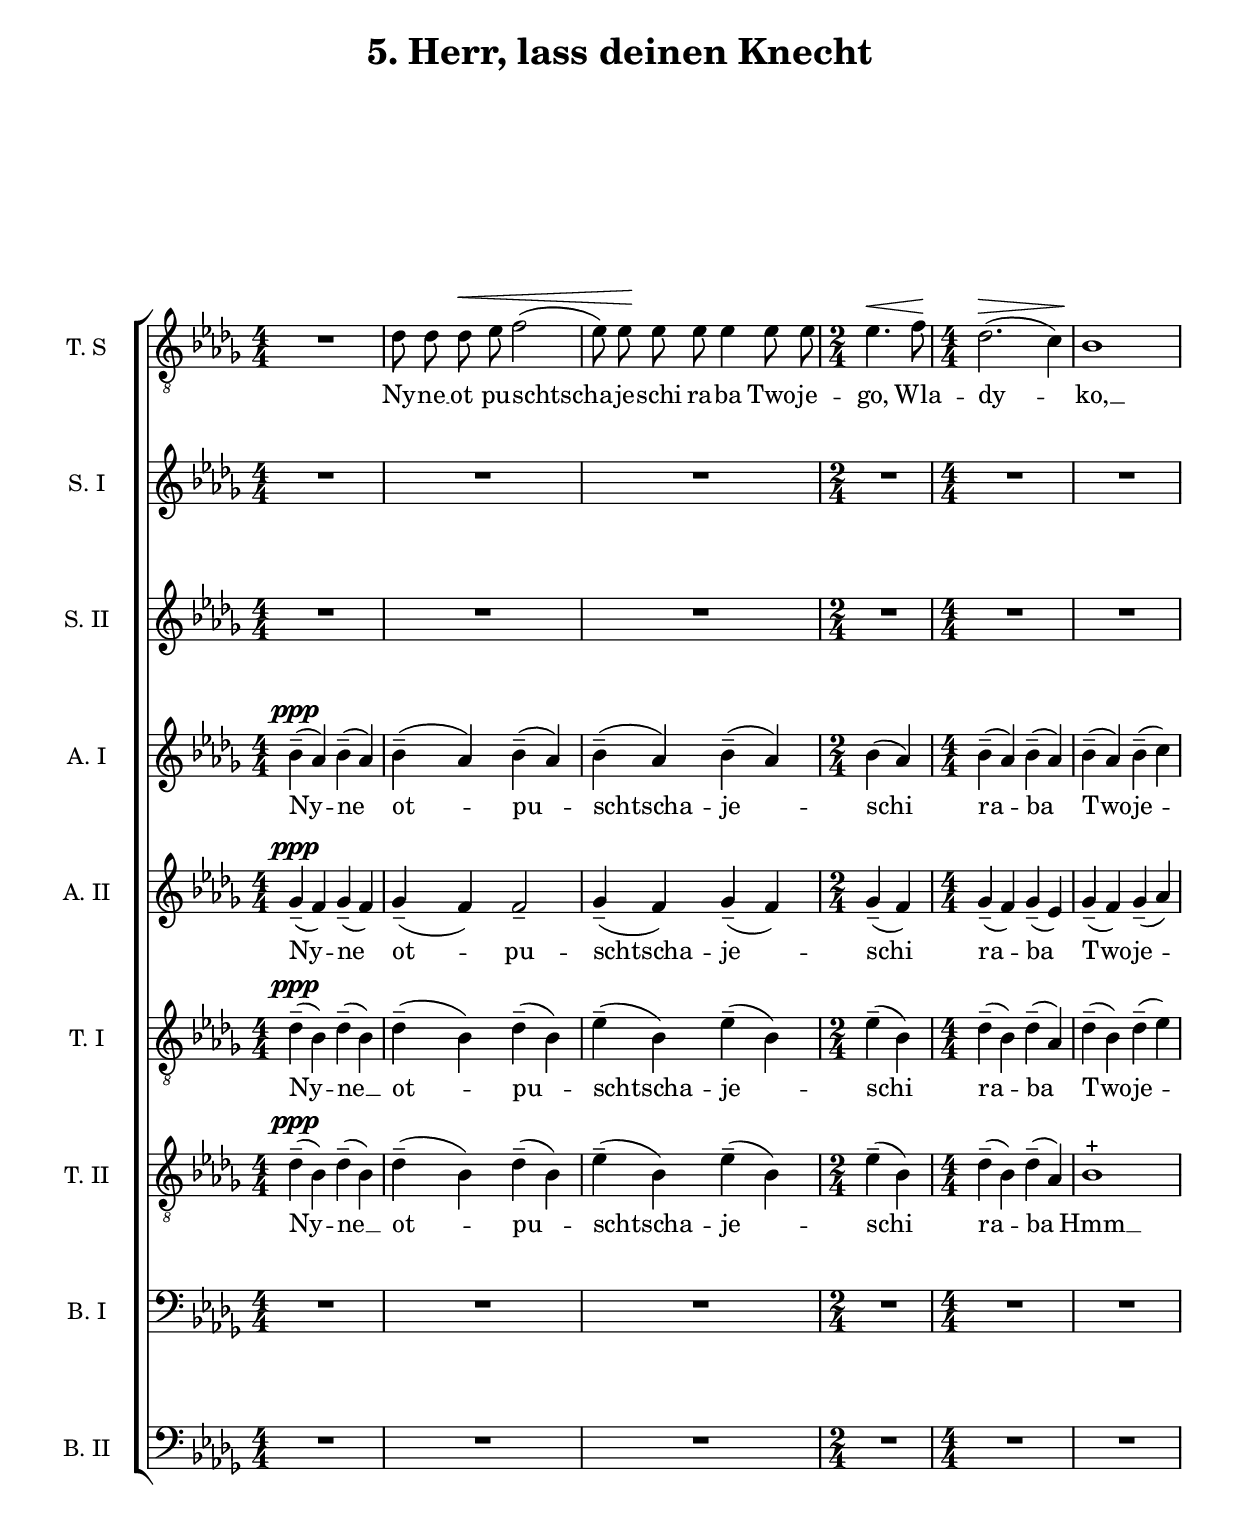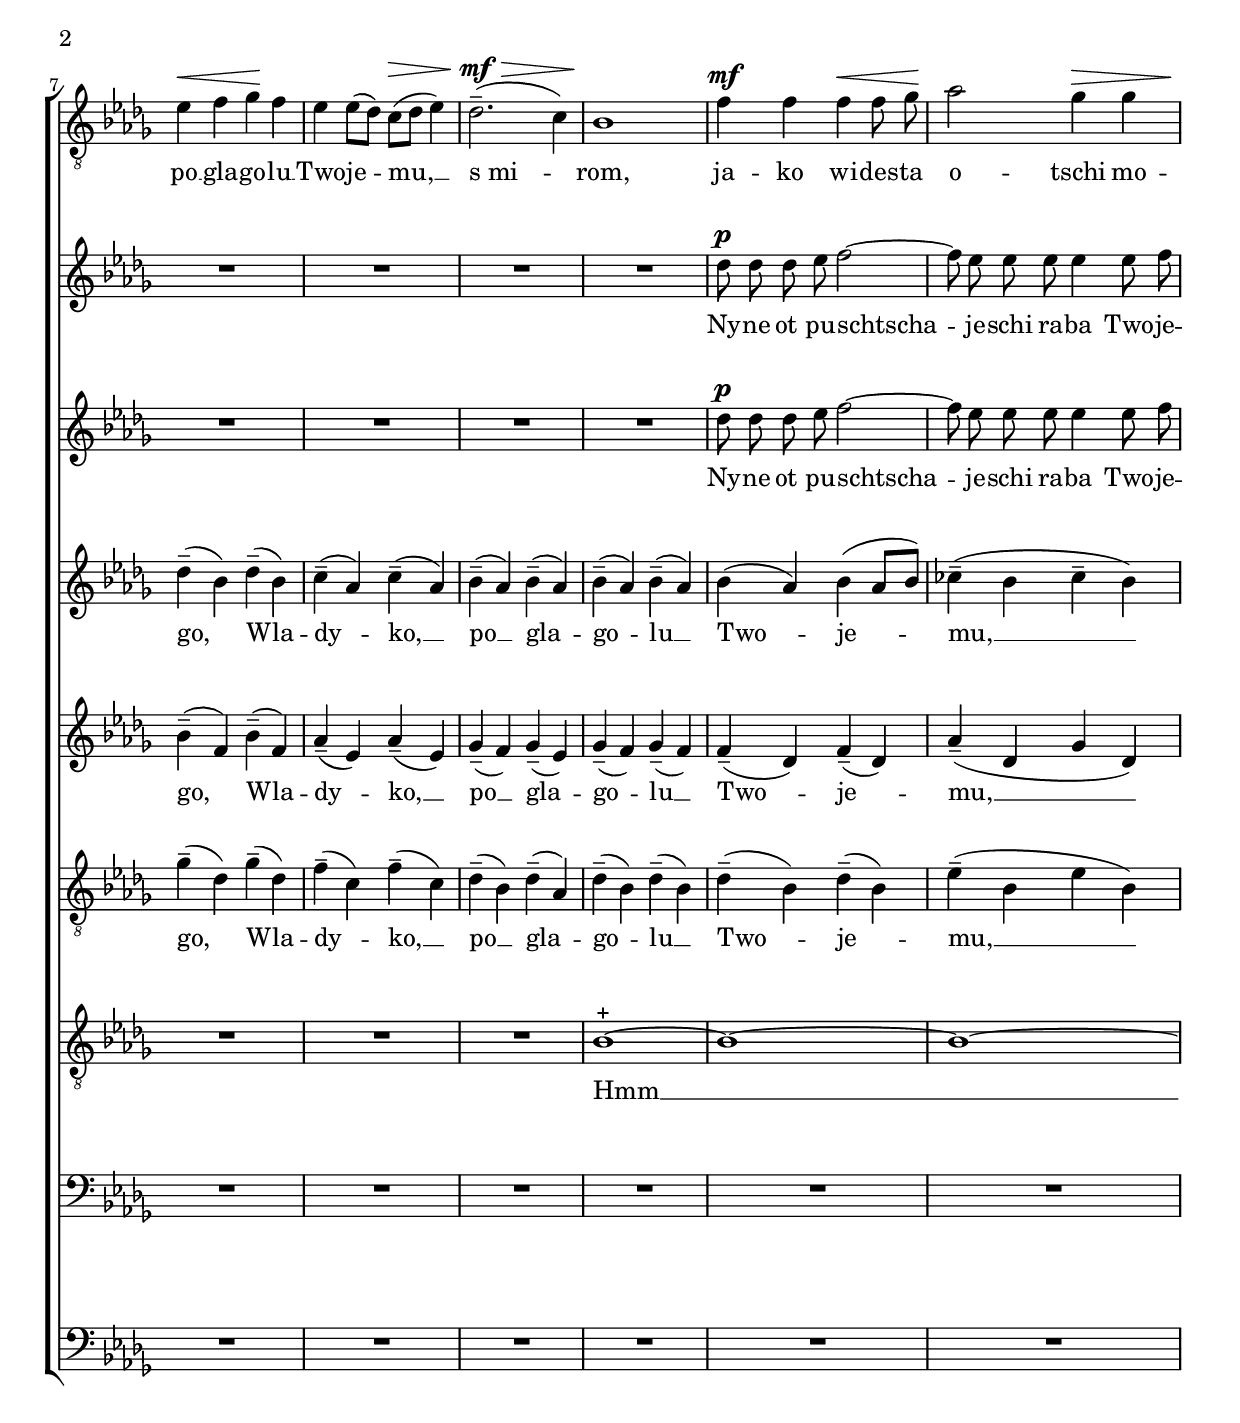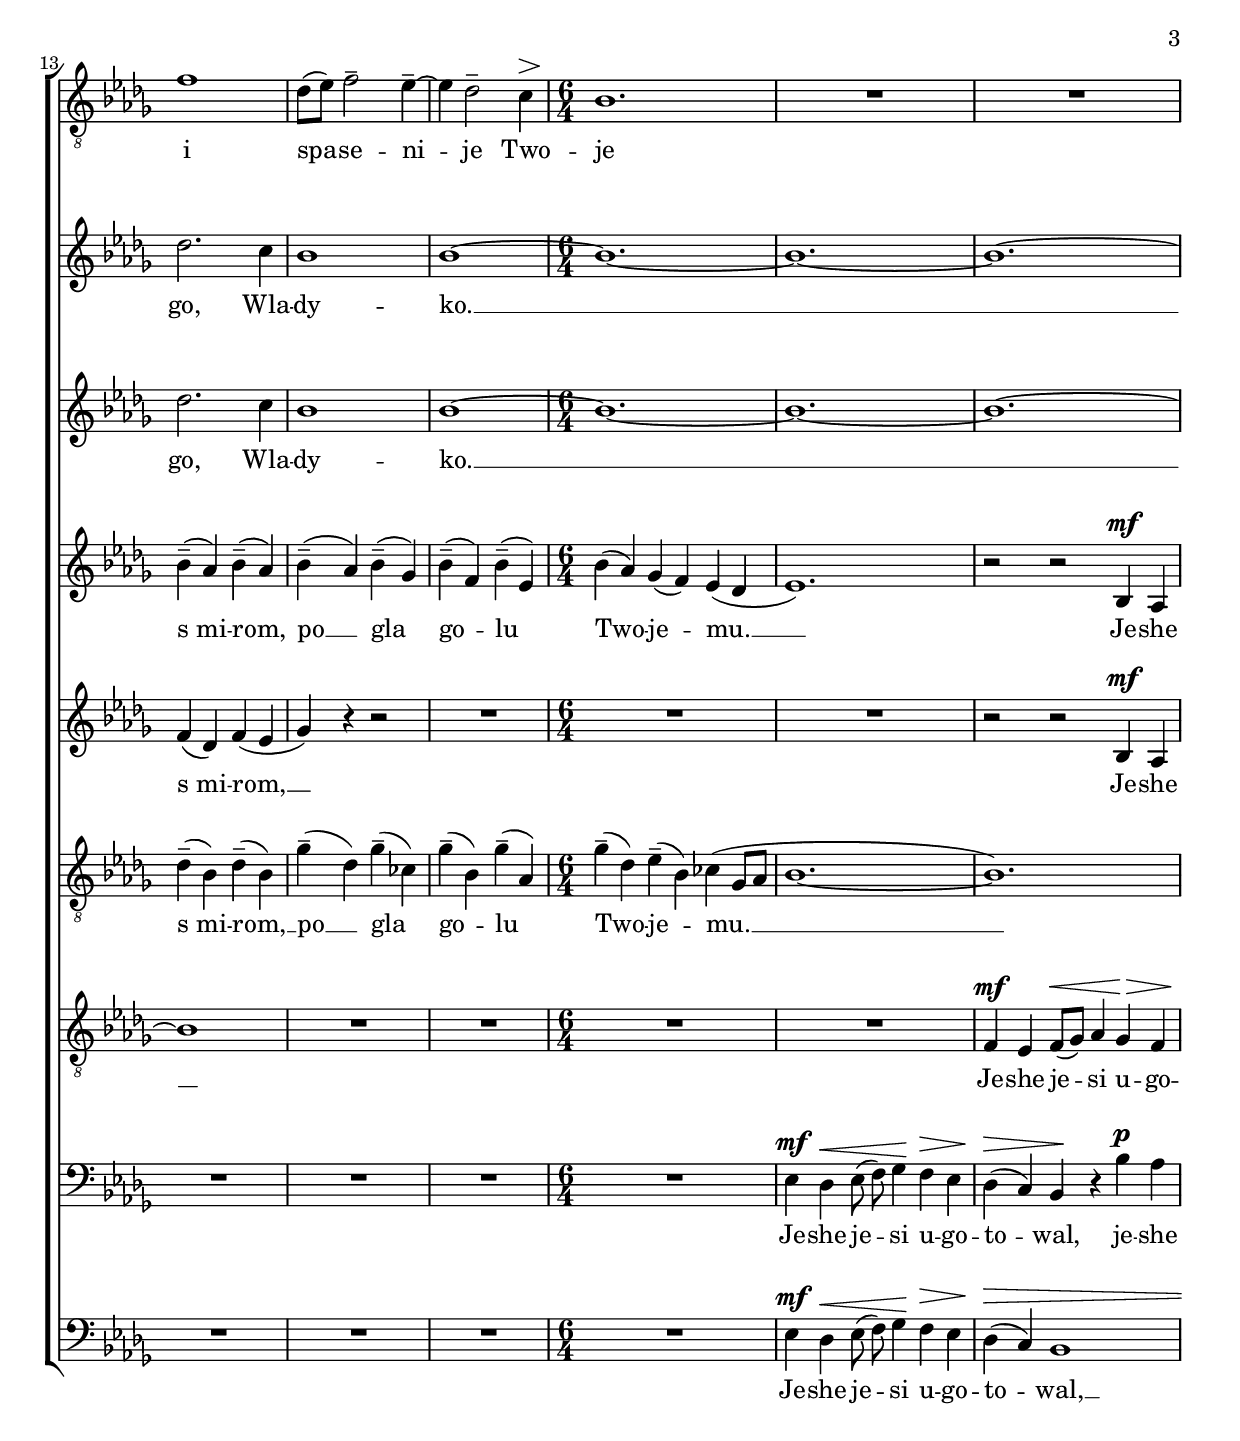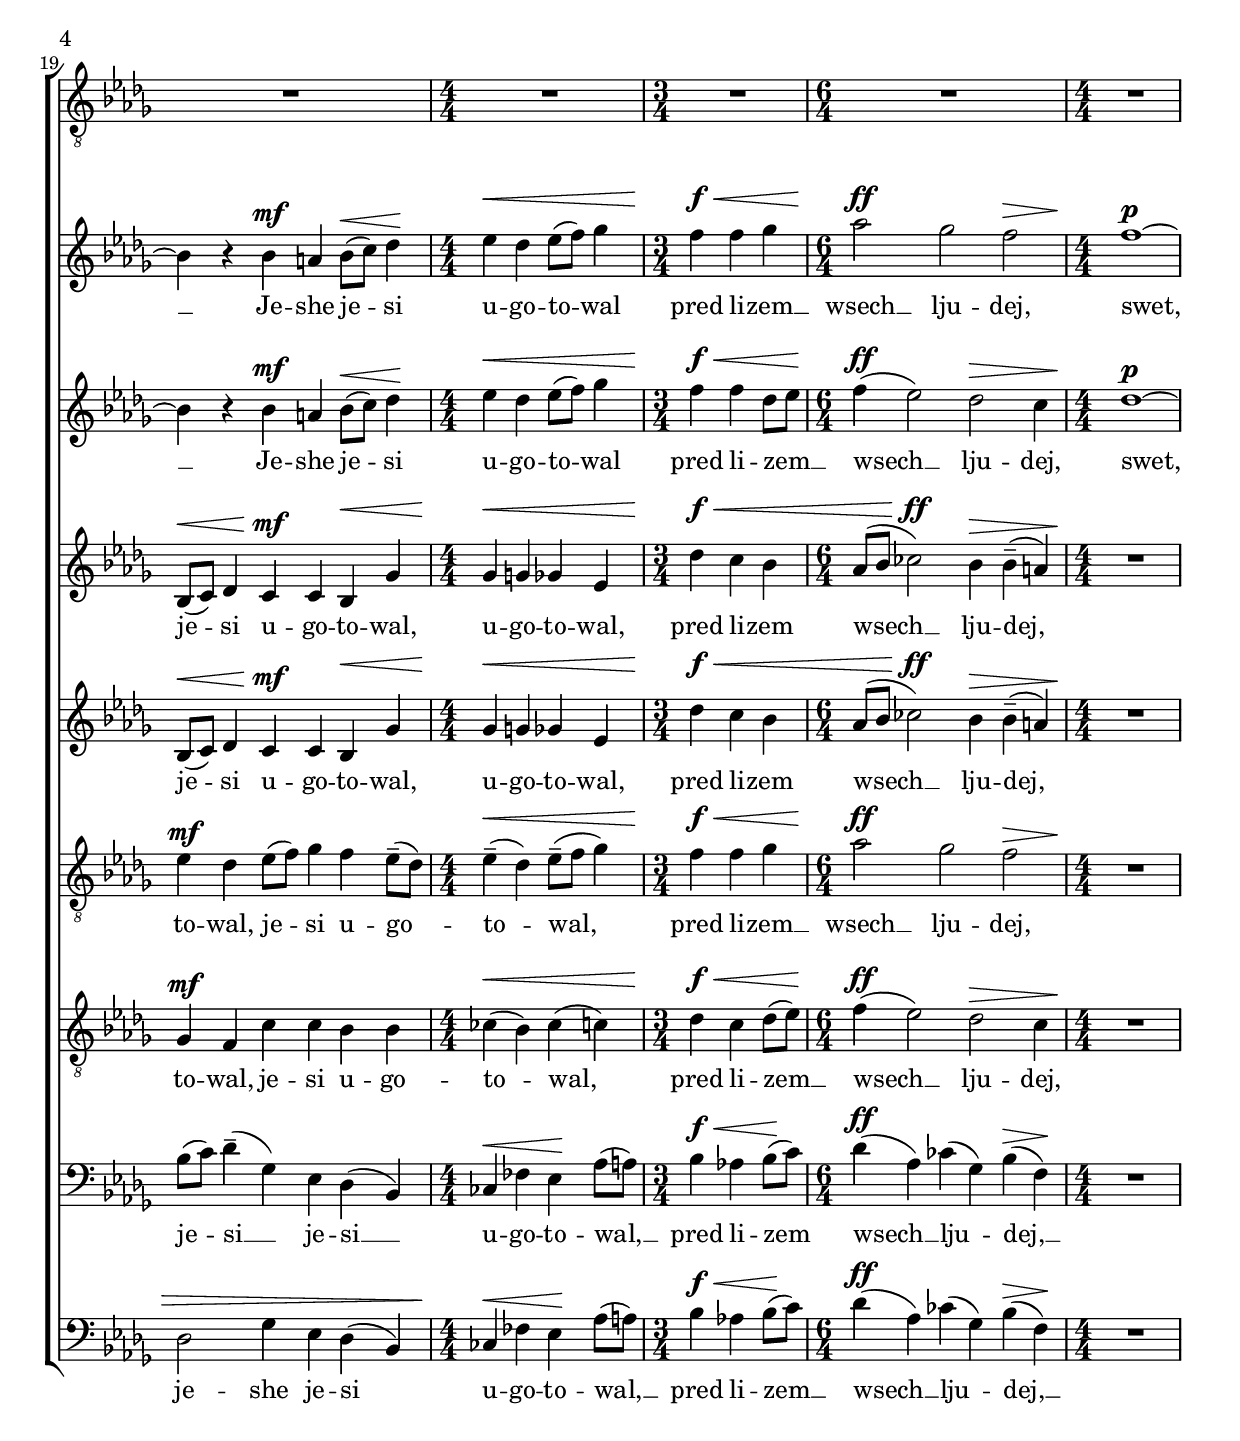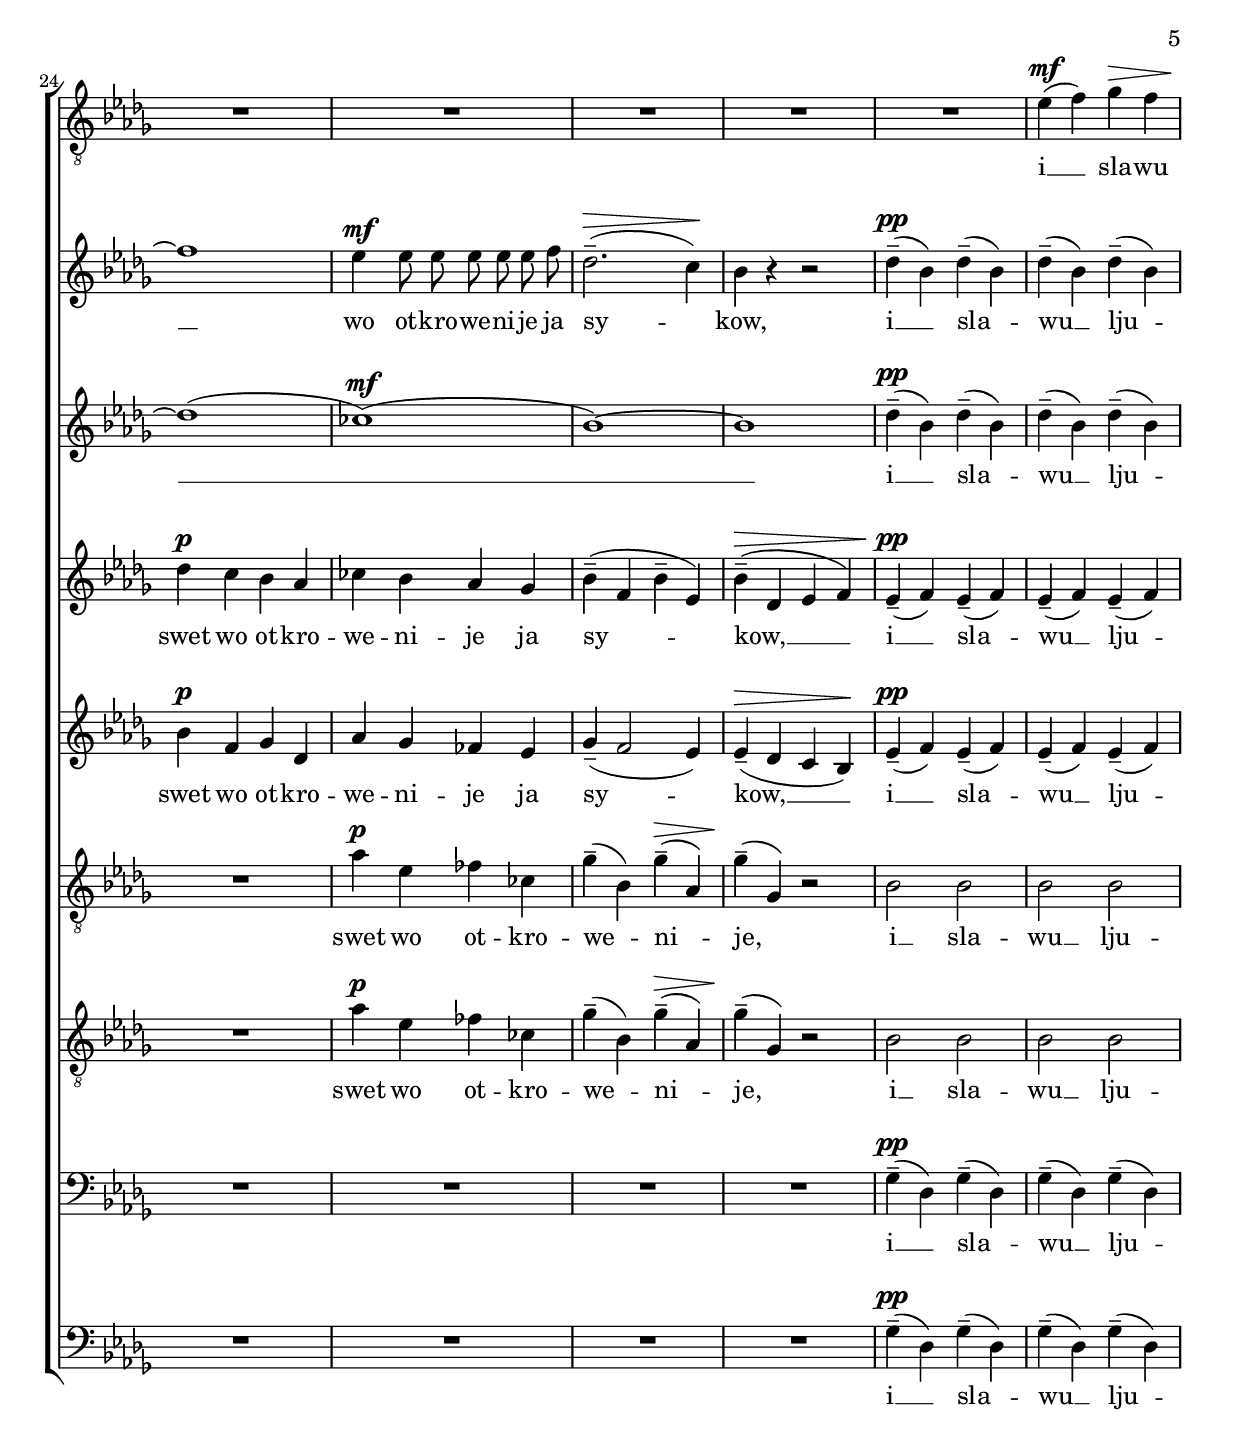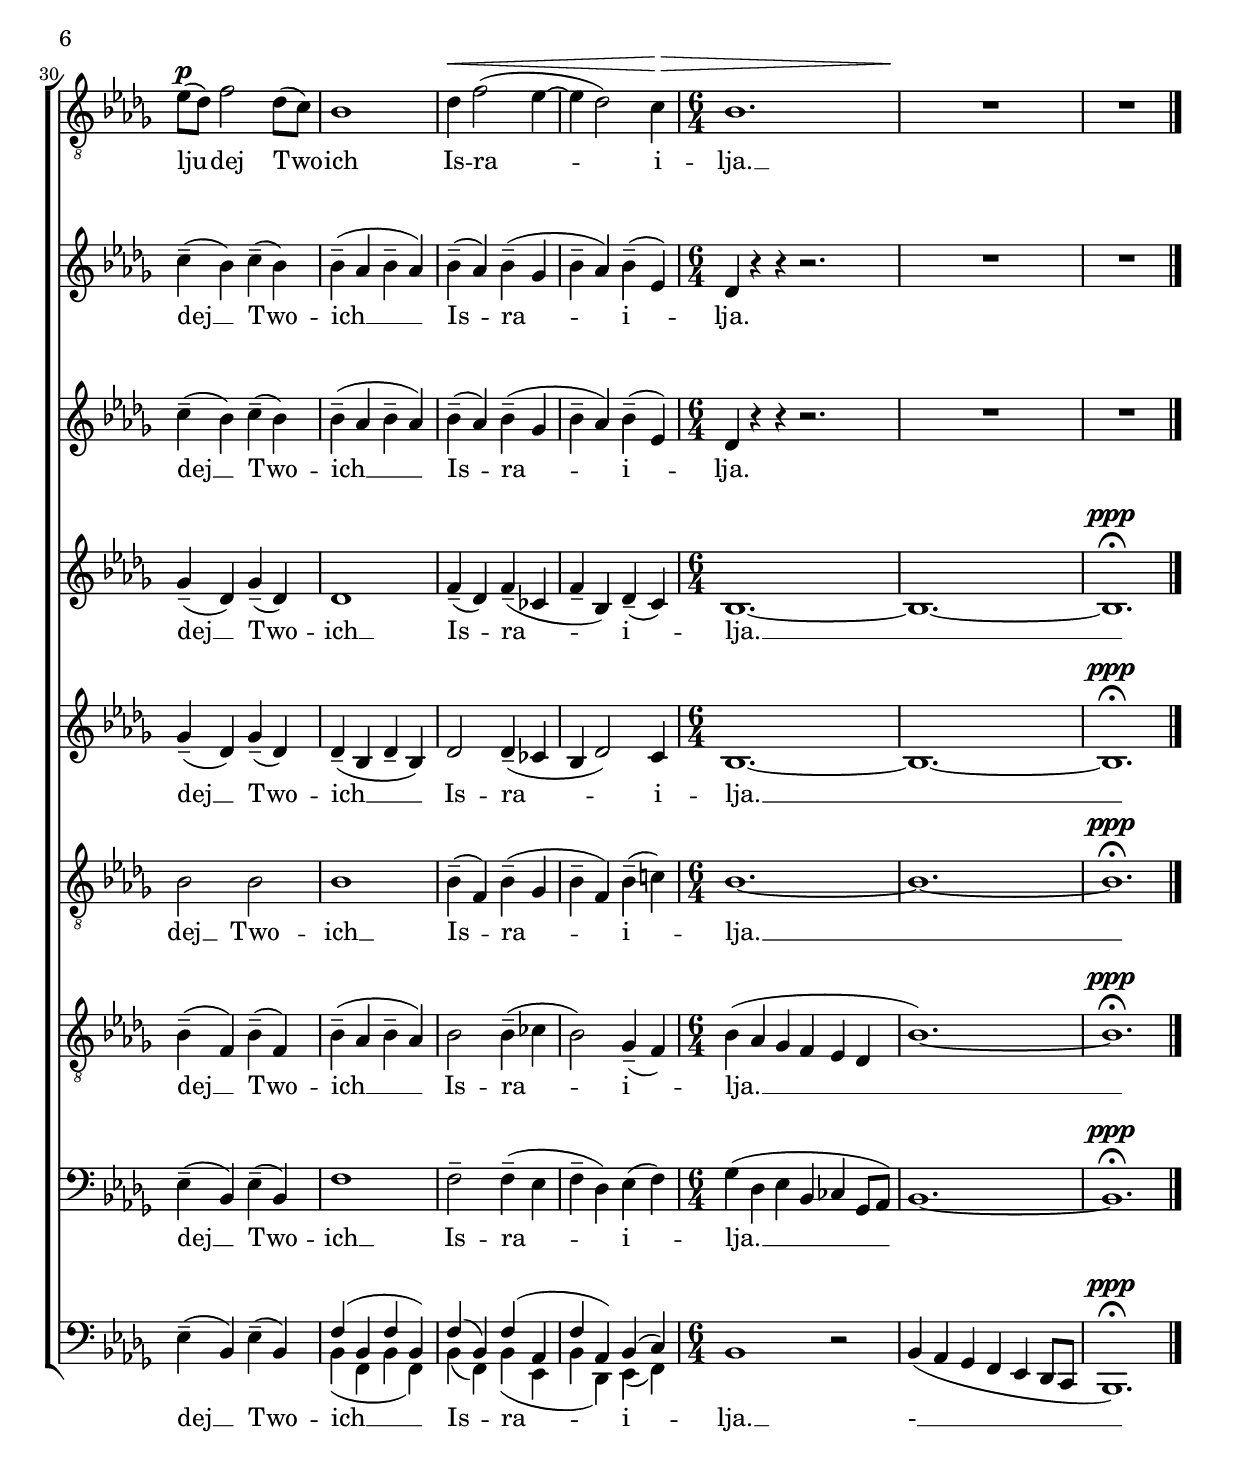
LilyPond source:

\version "2.16.2"

#(ly:set-option 'midi-extension "mid")

\header {
  title = "5. Herr, lass deinen Knecht"
  % Remove default LilyPond tagline
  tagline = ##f
}



\paper {
  #(set-paper-size "a4")
}

global = {
  \key des \major
  \autoBeamOff
  \numericTimeSignature
  \compressFullBarRests
  \dynamicUp
}

obreak = {}

\include "articulate.ly"


tenoreSoloVoice = \relative c' {
  \global
  \time 4/4
  R1
  des8 des8 des8 \< es8 f2 ( | % 3
  es8  ) es8 \! es8 es8 es4 es8 es8 | % 4
  \time 2/4
  es4. \< f8 | % 5
  \time 4/4
  des2. \> ( c4 ) | % 6
  bes1 \! | % 7
  es4 \< f4 ges4 \! f4 | % 8
  es4 es8 ([ des8 )] c8[ \> ( des8] es4 ) | % 9
  des2.\mf \> -- ( c4 ) |
  bes1 \! | % 11
  f'4 \mf f4 f4 \< f8 ges8 | % 12
  as2 \! ges4 \>  ges4 |
  f1 \! |

  des8 [ ( es8] ) f2 -- es4 ~ -- | % 3
  es4 des2 -- c4 \> | % 4
  \time 6/4

  bes1. \! | % 5
  R1.*3 | % 8

  \time 4/4  R1 | % 9
  \time 3/4  R2. |
  \time 6/4  R1.
  \time 4/4  R1 * 6 |

  es4 \mf ( f4 ) ges4 \> f4 | % 8
  es8\p [ ( des8 ]) f2 des8 [ ( c8 ]) | % 9
  bes1 |
  des4 \< f2 ( es4 ~ | % 11
  es4 des2 )  c4 \> |
  \time 6/4
  bes1.
  R1. \!
  R1.  \bar "|."

}

tenoreSoloVerse = \lyricmode {
  Ny -- ne __ "ot " -- pu -- schtscha -- je -- schi
  ra -- ba Two -- je -- "go," Wla  -- dy --
  "ko," __ po __ gla --   go -- lu __
  Two -- je -- "mu," __	"s mi" -- "rom,"

  ja --  ko wi -- des -- ta o -- tschi mo -- i spa -- se -- ni -- je
  Two -- je

  i __ sla -- wu lju -- dej Two -- ich

  Is -- ra -- i -- "lja." __

}






sopranoOneVoice = \relative c'' {
  \global
  \time 4/4
  R1*3
  \time 2/4
  R2
  \time 4/4
  R1*6
  des8 \p des8 des8 es8 f2 ~ | % ==>11
  f8 es8  es8  es8 es4 es8 f8  |

  des2.  c4 | % 2
  bes1 | % 3
  bes1 ~ | % 4
  \time 6/4  bes1. ~ | % 5
  bes1. ~  | % 6
  bes1. ~ | % 7
  bes4 r4 bes4 \mf a4 bes8[ \< ( c8] ) des4 \! | % 8

  \time 4/4  | % 8
  es4 \< des4 es8 [ ( f8 ] ) ges4 | % 9
  \time 3/4  | % 9
  f4 \! \f \< f4  ges4 |
  \time 6/4  |
  as2 \! \ff ges2 f2 \> |

  \time 4/4
  f1 \p ~ | % 2
  f1 | % 3
  es4 \mf es8 es8 es8 es8 es8 f8 | % 4
  des2.\>-- ( c4\!  ) | % 5
  bes4  \! r4 r2 | % 6
  des4-- \pp ( bes4 ) des4-- ( bes4 ) | % 7
  des4-- ( bes4 ) des4-- ( bes4 ) | % 8
  c4-- ( bes4 ) c4 ( -- bes4 ) | % 9
  bes4-- ( as4 bes4 -- as4 ) |
  bes4-- ( as4 ) bes4--( ges4
  bes4--  as4 ) bes4--( es,4 ) | % 11


  \time 6/4  des4 r4 r4 r2. | % 18
  R1. |
  R1. \bar "|."

}

sopranoOneVerse = \lyricmode {
  Ny -- ne "ot " -- pu -- schtscha -- je -- schi   ra -- ba Two -- je -- "go," Wla  -- dy --
  ko. __
  
  Je -- she je -- si u -- go -- to -- wal pred li -- zem __
  wsech __ lju -- "dej," "swet," __
  wo ot -- kro -- we  --  ni --    je	ja sy -- "kow,"

  i __ sla -- wu __ lju -- dej __ Two -- ich __
  Is -- ra -- i -- "lja."

}



sopranoTwoVoice = \relative c'' {
  \global
  \time 4/4
  R1*3
  \time 2/4
  R2
   \time 4/4
  R1*6
    des8 \p des8 des8 es8 f2 ~ | % ==>11
  f8 es8  es8  es8 es4 es8 f8  |
  
  des2.  c4 | % 2
  bes1 | % 3
  bes1 ~ | % 4
  \time 6/4  bes1. ~ | % 5
  bes1. ~  | % 6
  bes1. ~ | % 7
  bes4 r4 bes4 \mf a4 bes8[ \< ( c8] ) des4 \! | % 8
  
  \time 4/4  | % 8
  es4 \< des4 es8 [ ( f8 ] ) ges4 | % 9
  \time 3/4  | % 9
  f4 \! \f \< f4  des8[ es ] | 
  \time 6/4  | 
  f4 \ff ( \! es 2)  des2 \> c4 |
  
  \time 4/4
   des1 \p ~ | % 2
  des1(  | % 3
  ces1 ) \mf (
   bes1) ~  | % 4

  bes1  \!  | % 6
  des4-- \pp ( bes4 ) des4-- ( bes4 ) | % 7
  des4-- ( bes4 ) des4-- ( bes4 ) | % 8
  c4-- ( bes4 ) c4 ( -- bes4 ) | % 9
  bes4-- ( as4 bes4 -- as4 ) | 
  bes4-- ( as4 ) bes4--( ges4 
  bes4--  as4 ) bes4--( es,4 ) | % 11


  \time 6/4  des4 r4 r4 r2. | % 18
  R1. |
  R1. \bar "|."
  
}

sopranoTwoVerse = \lyricmode {
  Ny -- ne "ot " -- pu -- schtscha -- je -- schi   ra -- ba Two -- je -- "go," Wla  -- dy --
  ko. __
  
  Je -- she je -- si u -- go -- to -- wal pred li -- zem __
  wsech __ lju -- "dej," "swet," __
 
  
  i __ sla -- wu __ lju -- dej __ Two -- ich __
  Is -- ra -- i -- "lja."
  
}






altoOneVoice = \relative c'' {
  \global
  \time 4/4
  
  bes4--( \ppp as4) bes4--( as4) | % 2
  bes4--( as4) bes4-- ( as4 ) | % 3
  bes4--( as4) bes4--( as4) | % 4
  \time 2/4  bes4( as4) | % 5

  \time 4/4  bes4--( as4) bes4--( as4) | % 6
  bes4--( as4) bes4-- ( c4 ) | % 7
  des4-- ( bes4 ) des4-- ( bes4 ) | % 8
  c4--( as4) c4--( as4) | % 9
  bes4--( as4) bes4--( as4) |
  bes4--( as4) bes4--( as4) | % 11
  bes4(  as4) bes4 ( as8 [ bes8 ] ) | % 12
  ces4-- ( bes4 ces4-- bes4 )

  bes4--( as4) bes4-- ( as4 ) | % 2
  bes4-- ( as4 ) bes4-- ( ges4 ) | % 3
  bes4-- ( f4 ) bes4-- (  es,4 ) | % 4
  \time 6/4
  bes'4 ( as4 ) ges4 ( f4 ) es4 (  des4 | % 5
  es1. ) | % 6
  r2 r2 bes4 \mf as4 | % 7
  bes8 [ (  \< c8 ] ) des4 c4 \mf c4 bes4 \< ges'4 | % 8

  \time 4/4  | % 8
  ges4 \< g4 ges4 es4 | % 9
  \time 3/4

  des'4  \f \< c4 bes4 |
  \time 6/4
  as8 [ ( bes8 ] ces2 \ff ) bes4 \> bes4-- ( a4 )

  \time 4/4
  R1 \! | % 2
  des4 \p c4 bes4 as4 | % 3
  ces4 bes4 as4 ges4 | % 4
  bes4-- ( f4 bes4-- es,4 ) | % 5
  bes'4-- ( \> des,4 es4 f4 ) | % 6
  es4-- \pp ( f4 ) es4-- ( f4 ) | % 7
  es4--  (  f4 ) es4--  ( f4 ) | % 8
  ges4-- ( des4 ) ges4-- ( des4 ) | % 9
  des1 |

  f4-- ( des4 ) f4--( ces4 | % 11
  f4-- bes,4 ) des-- ( c) |

  \time 6/4
  bes1. ~ | %
  bes1. ~ | %
  bes1. \ppp \fermata| %



}

altoOneVerse = \lyricmode {

  Ny -- ne "ot " -- pu -- schtscha -- je -- schi   ra -- ba Two -- je -- "go," Wla  -- dy --
  "ko," __ po __ gla -- go -- lu __
  Two -- je -- "mu," __	"s mi" -- "rom,"  po __	 gla
  go -- lu Two --   je -- "mu." __

  Je -- she je -- si u -- go -- to -- "wal," u -- go -- to -- "wal," pred li -- zem
  wsech __ lju -- "dej," "swet"  wo ot -- kro -- we  --  ni -- je ja
  sy -- "kow," __  i __ sla -- wu __ lju -- dej __ Two -- ich __
  Is -- ra -- i -- "lja." __

}





altoTwoVoice = \relative c'' {
  \global
  \time 4/4
  ges4-- \ppp ( f4 ) ges4-- ( f4 ) | % 2
  ges4-- ( f4 ) f2-- | % 3
  ges4-- ( f4 ) ges4-- ( f4 ) | % 4
  \time 2/4
  ges4-- ( f4 ) | % 5
  \time 4/4
  ges4-- ( f4 ) ges4-- ( es4 ) | % 6
  ges4-- ( f4 ) ges4-- ( as4 ) | % 7
  bes4-- ( f4 ) bes4-- ( f4 ) | % 8
  as4-- ( es4 ) as4-- ( es4 ) | % 9
  ges4-- (  f4 ) ges4-- ( es4 ) |
  ges4-- ( f4 ) ges4-- ( f4 ) | % 11
  f4-- ( des4 ) f4-- ( des4 ) | % 12
  as'4-- ( des,4 ges4  des4 ) |

  f4 ( des4 ) f4 ( es4 | % 2
  ges4 ) r4 r2 | % 3
  R1 | % 4

  \time 6/4
  R1.*2
  r2 r2 bes,4 \mf as4 | % 7
  bes8 [ (  \< c8 ] ) des4 c4 \mf c4 bes4 \< ges'4 | % 8

  \time 4/4  | % 8
  ges4 \< g4 ges4 es4 | % 9
  \time 3/4

  des'4 \f \< c4 bes4 |
  \time 6/4
  as8 [ ( bes8 ] ces2 \ff ) bes4 \> bes4-- ( a4 )

  \time 4/4
  R1 \! | % 2

  bes4 \p f4 ges4 des4 | % 3
  as'4 ges4 fes4 es4 | % 4
  ges4-- ( f2 es4 ) | % 5
  es4-- \> ( des4 c4 bes4 )  \! | % 7
  es4-- \pp ( f4 ) es4-- ( f4 ) | % 7
  es4--  (  f4 ) es4--  ( f4 ) | % 8
  ges4-- ( des4 ) ges4-- ( des4 ) | % 9

  des4--( bes4  des4-- bes4 ) |
  des2 des4-- ( ces4 |
  bes4 des2) c4 |


  \time 6/4
  bes1. ~ | %
  bes1. ~ | %
  bes1. \ppp \fermata| %



}

altoTwoVerse = \lyricmode {
  
  Ny -- ne "ot " -- pu -- schtscha -- je -- schi   ra -- ba Two -- je -- "go," Wla  -- dy --
  "ko," __ po __ gla -- go -- lu __
  Two -- je -- "mu," __	"s mi" -- "rom," __ 

  Je -- she je -- si u -- go -- to -- "wal," u -- go -- to -- "wal," pred li -- zem
  wsech __ lju -- "dej," "swet"  wo ot -- kro -- we  --  ni -- je ja
  sy -- "kow," __  i __ sla -- wu __ lju -- dej __ Two -- ich __
  Is -- ra -- i -- "lja." __
}





tenoreOneVoice = \relative c' {
  \global
  \time 4/4
  des4 -- \ppp ( bes4 ) des4 (-- bes4 ) | % 2
  des4 (-- bes4 ) des4 (-- bes4) | % 3
  es4(-- bes4 ) es4 (-- bes4 ) | % 4
  \time 2/4
  es4 (-- bes4 ) | % 5
  \time 4/4
  des4 (-- bes4 ) des4 (-- as4 ) | % 6
  des4(-- bes4) des4 (-- es4 ) | % 7
  ges4 (-- des4)  ges4(-- des4 )| % 8
  f4 (-- c4 ) f4(-- c4) | % 9
  des4 (-- bes4 ) des4 (-- as4 ) |
  des4(-- bes4 ) des4(-- bes4 ) | % 11
  des4 (-- bes4 ) des4 (-- bes4 ) | % 12
  es4 (-- bes4  es4  bes4 )

  des4 (-- bes4 ) des4 (-- bes4 ) | % 2
  ges'4 (-- des4 ) ges4 (-- ces,4 ) | % 3
  ges'4 (-- bes,4 ) ges'4 (-- as,4 ) | % 4
  \time 6/4
  ges'4 (-- des4 ) es4(--  bes4 ) ces4 ( ges8 [ as8 ] | % 5
  bes1. ~ | % 6
  bes1.  ) | % 7
  es4 \mf des4 es8[ ( f8 ] ) ges4 f4 es8 [ (-- des8 ] ) | % 8



  \time 4/4
  es4 (-- \< des4  ) es8[ (-- f8 ] ges4 ) | % 9

  \time 3/4  | % 9
  f4  \f \< f4  ges4 |

  \time 6/4  |
  as2 \ff  ges2 f2 \> |

  \time 4/4
  R1 \! |
  R1
  as4 \p es4 fes4 ces4 | % 4
  ges'4 (-- bes,4 ) ges'4 \> (-- as,4 ) | % 6
  ges'4 \! (-- ges,4 ) r2 | % 6

  bes2 bes2 |
  bes2 bes2 |
  bes2 bes2 |
  bes1 |

  bes4(-- f4 ) bes4 (-- ges4   |
  bes4 -- f4 ) bes4 (-- c! )

  \time 6/4
  bes1. ~
  bes1. ~
  bes1. \ppp \fermata \bar "|."
}

tenoreOneVerse = \lyricmode {


  Ny -- ne __ "ot " -- pu -- schtscha -- je -- schi
  ra -- ba Two -- je -- "go," Wla  -- dy --
  "ko," __ po __ gla -- go -- lu __
  Two -- je -- "mu," __	"s mi" -- "rom," __ po __	 gla
  go -- lu Two --   je -- "mu." __


  % Je -- she je -- si u -- go --

  to -- "wal," je -- si  u -- go -- to -- "wal," pred li -- zem __
  wsech __ lju -- "dej," "swet"  wo ot -- kro -- we  --  ni -- "je,"
  i __ sla -- wu __ lju -- dej __ Two -- ich __
  Is -- ra -- i -- "lja." __

}




tenoreTwoVoice = \relative c' {
  \global

  \time 4/4
  des4 -- \ppp ( bes4 ) des4 (-- bes4 ) | % 2
  des4 (-- bes4 ) des4 (-- bes4) | % 3
  es4(-- bes4 ) es4 (-- bes4 ) | % 4
  \time 2/4
  es4 (-- bes4 ) | % 5
  \time 4/4
  des4 (-- bes4 ) des4 (-- as4 ) | % 6
  
  bes1 -+ |
  R1*3
  
  bes1-+ ~
  bes1 ~
  bes1 ~
  bes1
  R1
  R1
  \time 6/4
  R1.
  R1.


  f4 \mf es4 f8 \< [ (ges8 ]) as4 ges4\> f4 | % 7
  ges4 \mf f4 c'4 c4 bes4 bes4 | % 8

  \time 4/4
  ces4 \< ( bes4 ) ces4( c4) | % 9

  \time 3/4  | % 9
  des4\f \< c4 des8[( es8) ]

  \time 6/4  |
  f4 \ff ( es2 ) des2 \>  c4 |

  \time 4/4
  R1 \! |
  R1
  as'4 \p es4 fes4 ces4 | % 4
  ges'4 (-- bes,4 ) ges'4 \> (-- as,4 ) | % 6
  ges'4 \! (-- ges,4 ) r2 | % 6

  bes2 bes2 |
  bes2 bes2 |

  bes4 (-- f4 ) bes4 (-- f4 ) |
  bes4 (-- as4  bes4 -- as4 ) |

  bes2 bes4(--  ces4  | % 17
  bes2) ges4 (-- f )  | % 17
  \time 6/4  | % 17
  bes4  ( as4 ges4 f4 es4 des4 | % 19


  bes'1.) ~
  bes1. \ppp \fermata \bar "|."
}

tenoreTwoVerse = \lyricmode {


  Ny -- ne __ "ot " -- pu -- schtscha -- je -- schi
  ra -- ba 
  
  Hmm __
  
  Hmm __



  Je -- she je -- si u -- go --

  to -- "wal," je -- si  u -- go -- to -- "wal," pred li -- zem __
  wsech __ lju -- "dej," "swet"  wo ot -- kro -- we  --  ni -- "je,"
  i __ sla -- wu __ lju -- dej __ Two -- ich __
  Is -- ra -- i -- "lja." __

}





bassoOneVoice = \relative c {
  \global
  
  \time 4/4
  R1*3
  \time 2/4
  R2
  \time 4/4
  R1*11
  \time 6/4
  R1. |

  es4 \mf des4 \< es8 ( f8 ) ges4 \! f4 \> es4 | % 6
  des4 \> ( c4 ) bes \! r4 bes'4 \p as4 |
  
  bes8 [ ( c8 ]) des4 (-- ges,4 ) es 4 des4 ( bes ) |
  \time 4/4
  ces4 \< fes es \! as8  [( a ]) |
  \time  3/4
  bes4 \f \<  as! bes8[( \! c])
  \time 6/4
  des4 \ff ( as) ces ( ges ) bes(\> f) \!|
  \time 4/4
  R1*5 
  
  ges4 \pp ( -- des4 ) ges4 (-- des4 ) | % 7
  ges4 (-- des4 ) ges4 (-- des4 ) | % 8
  es4 ( -- bes4 ) es4 (-- bes4 ) | % 9
  f'1 | 
  
  f2 -- f4 (-- es |
  f -- des ) es ( f ) |
  \time 6/4
  ges4  ( des4 es4 bes4 ces4 ges8[ as8] ) | % 18
  bes1. ~
  bes1.\ppp \fermata\bar "|."  
}

bassoOneVerse = \lyricmode {


  Je -- she je -- si u -- go --  to -- "wal,"
  
  je -- she je -- si __ je -- si __  u -- go -- to -- "wal," __ 
  pred li -- zem 
  wsech __ lju -- "dej," __ 
  i __ sla -- wu __ lju -- dej __ Two -- ich __
  Is -- ra -- i -- "lja." __
  

}



bassoTwoVoice = \relative c {
  \global

  \time 4/4
  R1*3
  \time 2/4
  R2
  \time 4/4
  R1*11
  \time 6/4
  R1. |

  es4 \mf des4 \< es8 ( f8 ) ges4 \! f4 \> es4 | % 6
  des4 \> ( c4 ) bes1 |


  des2 ges4 es 4 des4 ( bes ) |
  \time 4/4
  ces4 \< fes es \! as8  [( a ]) |
  \time  3/4
  bes4 \f \<  as! bes8[( \! c])
  \time 6/4
  des4 \ff ( as) ces ( ges ) bes(\> f) \!|
  \time 4/4
  R1*5

  ges4 \pp ( -- des4 ) ges4 (-- des4 ) | % 7
  ges4 (-- des4 ) ges4 (-- des4 ) | % 8
  es4 ( -- bes4 ) es4 (-- bes4 ) | % 9

  <<
    { \voiceOne
      f'4 ( bes,4 f'4 bes,4)  |
      f'4( bes,4) f'4( as,4  |
      f' as,) bes( c )
    } \new Voice

    { \voiceTwo
      bes4 ( f4 bes4 f4 ) |
      bes4 ( f4 ) bes4( es,4 |
      bes'4 des,4 ) es4 ( f4 ) |
    }
  >> \oneVoice

  \time 6/4
  bes1 r2
  bes4 ( as4 ges4 f4 es4 des8[ c8] |
  bes1. ) \ppp \fermata\bar "|."
  
}

bassoTwoVerse = \lyricmode {
  Je -- she je -- si u -- go --  to -- "wal," __
  je -- she je -- si  u -- go -- to -- "wal," __
  pred li -- zem __
  wsech __ lju -- "dej," __
  i __ sla -- wu __ lju -- dej __ Two -- ich __
  Is -- ra -- i -- "lja." __ - __  
}





%%% ------ Print Score
\score {

  \new ChoirStaff   <<
    \new Staff \with {
      instrumentName = "T. S"
    } {\clef "treble_8" \tenoreSoloVoice }
    \addlyrics {  \tenoreSoloVerse }
    \new Staff \with {
      instrumentName = "S. I"
    } { \sopranoOneVoice }
    \addlyrics { \sopranoOneVerse }
    \new Staff \with {
      instrumentName = "S. II"
    } { \sopranoTwoVoice }
    \addlyrics { \sopranoTwoVerse }
    \new Staff \with {
      midiInstrument = "choir aahs"
      instrumentName = "A. I"
    } { \altoOneVoice}
    \addlyrics { \altoOneVerse }
    \new Staff \with {
      instrumentName = "A. II"
    } { \altoTwoVoice }
    \addlyrics { \altoTwoVerse }
    \new Staff \with {
      instrumentName = "T. I"
    } { \clef "treble_8" \tenoreOneVoice }
    \addlyrics { \tenoreOneVerse }
    \new Staff \with {
      instrumentName = "T. II"
    } { \clef "treble_8" \tenoreTwoVoice }
    \addlyrics { \tenoreTwoVerse }
    \new Staff \with {
      instrumentName = "B. I"
    } { \clef bass \bassoOneVoice }
    \addlyrics { \bassoOneVerse }
    \new Staff \with {
      instrumentName = "B. II"
    } { \clef bass \bassoTwoVoice }
    \addlyrics { \bassoTwoVerse }
  >>
  \layout { }
}

%%% ------ Midi Score


\score {
  <<
    \articulate
    <<
      \new Staff = "S 1" \sopranoOneVoice
      \new Staff = "S 2" \sopranoTwoVoice
      \new Staff = "A 1" \altoOneVoice
      \new Staff = "A 2" \altoTwoVoice
      \new Staff = "T 1" \tenoreOneVoice
      \new Staff = "T 2" \tenoreTwoVoice
      \new Staff = "B 1" \bassoOneVoice
      \new Staff = "B 2" \bassoTwoVoice

      \new Staff = "T solo" \tenoreSoloVoice

      \new Staff = "Female"   {
        <<
          \sopranoOneVoice \\
          \sopranoTwoVoice \\
          \altoOneVoice \\
          \altoTwoVoice
        >>
      }
      \new Staff = "Male"   {
        <<
          \tenoreOneVoice \\
          \tenoreTwoVoice \\
          \bassoOneVoice \\
          \bassoTwoVoice
        >>
      }
    >>
  >>
  \midi {
    \tempo 4=64
  }
}


